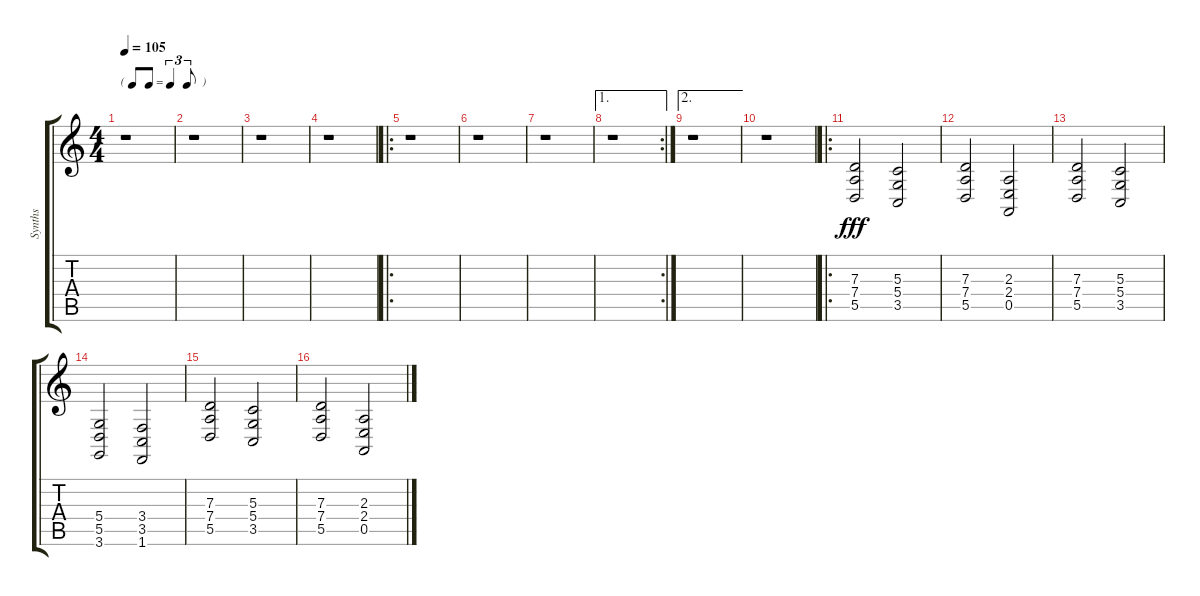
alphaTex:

\track ("Synths" "Synths") {instrument choiraahs}
\staff {score tabs}
\tuning (E4 B3 G3 D3 A2 E2) {hide}
\ts (4 4)
\tf triplet8th
\tempo 105
\clef g2
\ks c
r.1{dy fff instrument choiraahs} |
r.1 |
r.1 |
r.1 |
\ro
r.1 |
r.1 |
r.1 |
\ae 1
\rc 2
r.1 |
\ae 2
r.1 |
r.1 |
\ro
(7.3 7.4 5.5).2 (5.3 5.4 3.5).2 |
(7.3 7.4 5.5).2 (2.3 2.4 0.5).2 |
(7.3 7.4 5.5).2 (5.3 5.4 3.5).2 |
(5.4 5.5 3.6).2 (3.4 3.5 1.6).2 |
(7.3 7.4 5.5).2 (5.3 5.4 3.5).2 |
(7.3 7.4 5.5).2 (2.3 2.4 0.5).2
